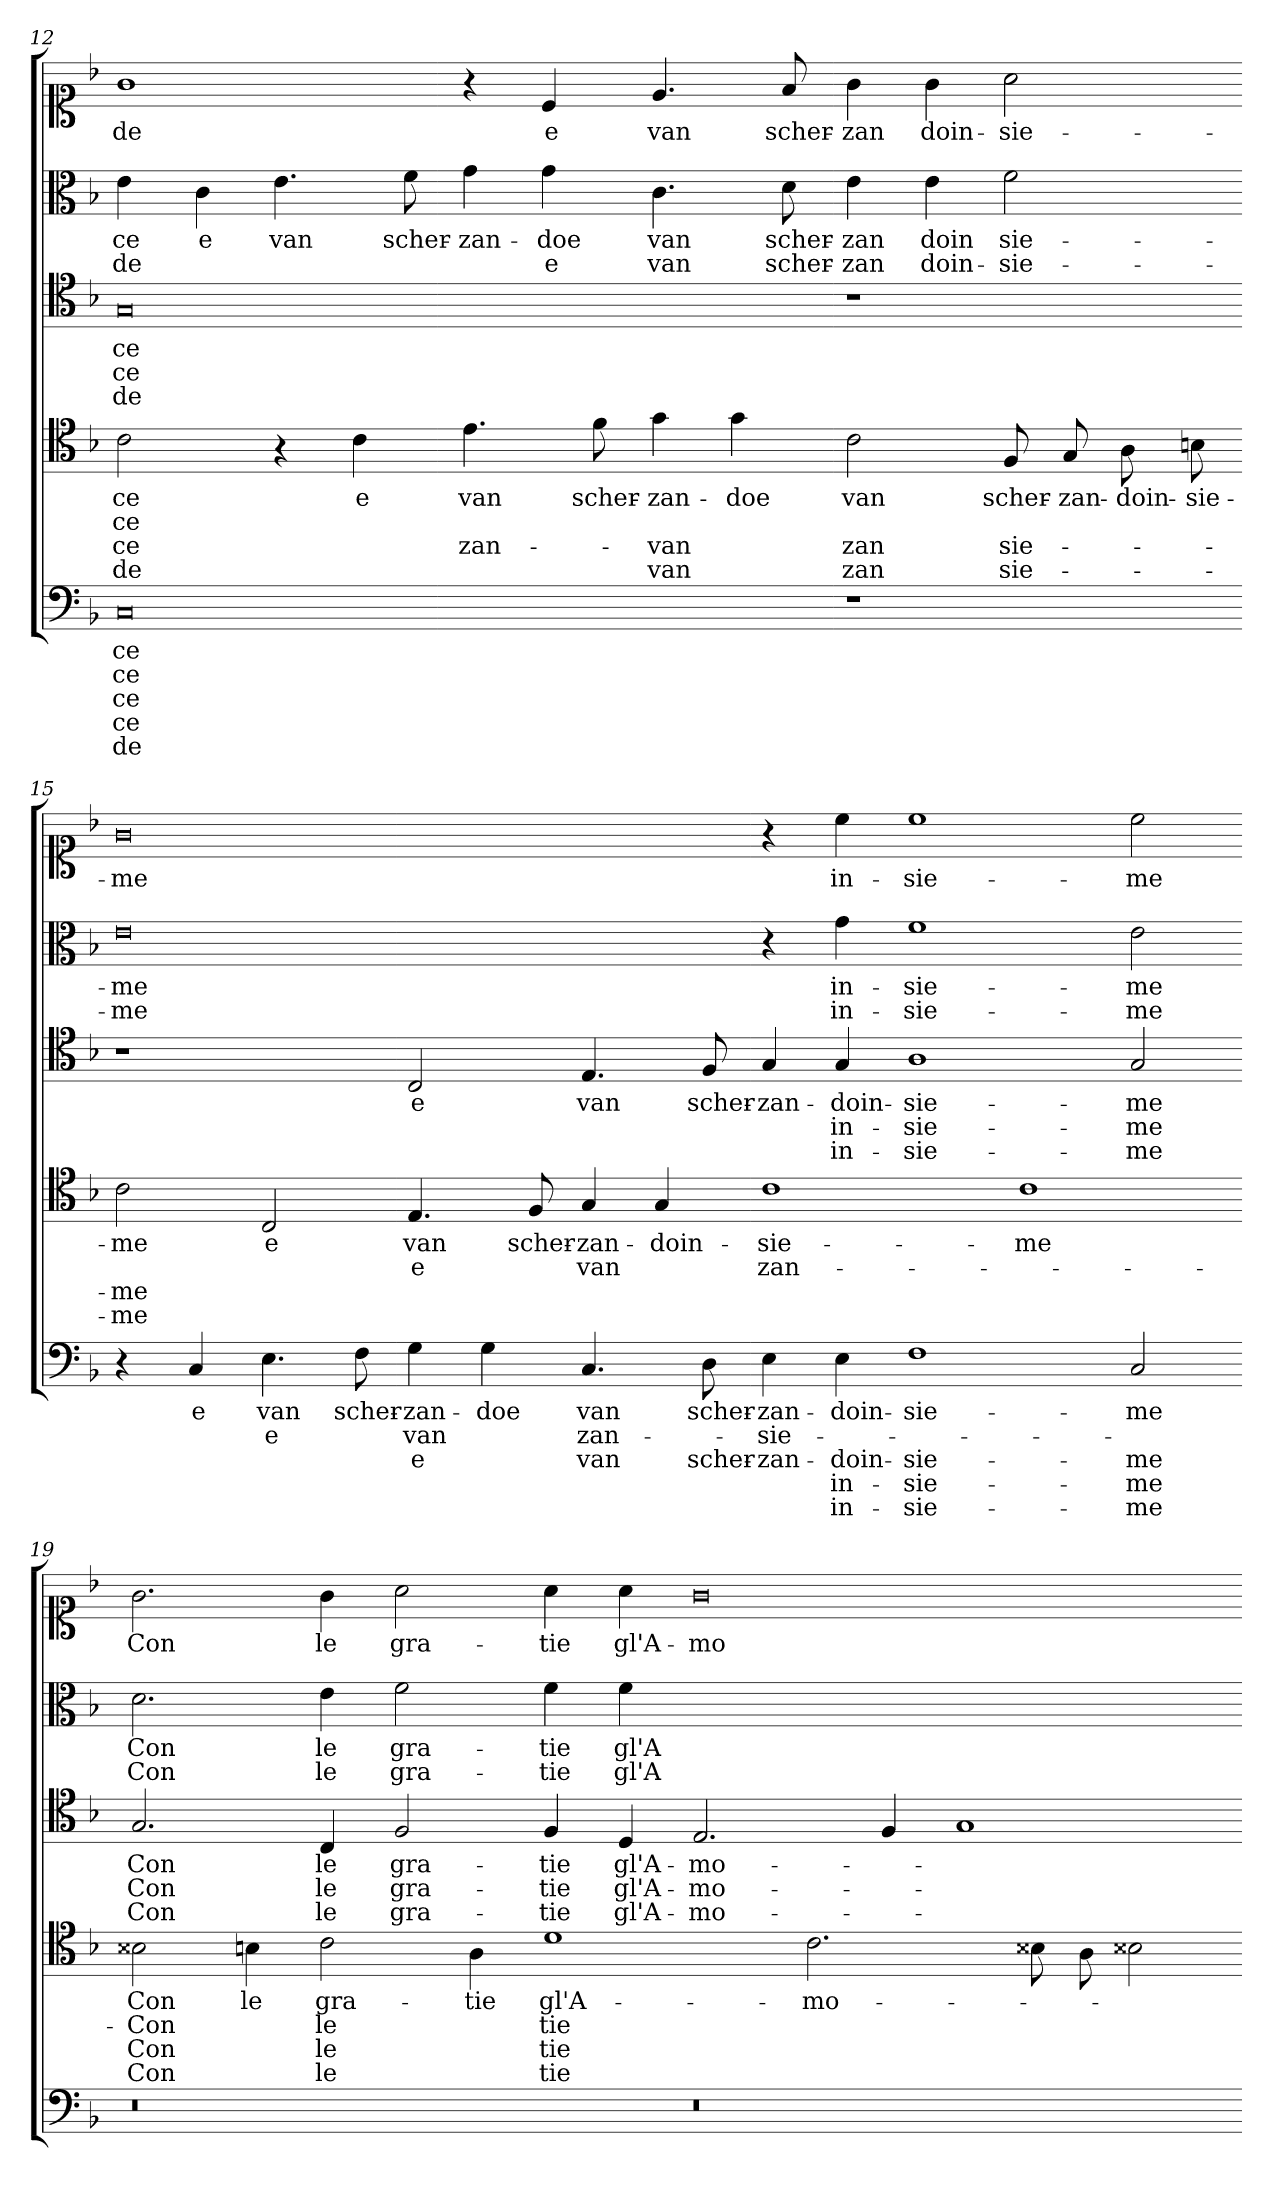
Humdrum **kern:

**kern	**text	**text	**text	**text	**text	**kern	**text	**text	**text	**text	**kern	**text	**text	**text	**kern	**text	**text	**kern	**text
*part5	*part5	*part5	*part5	*part5	*part5	*part4	*part4	*part4	*part4	*part4	*part3	*part3	*part3	*part3	*part2	*part2	*part2	*part1	*part1
*staff5	*staff5	*staff5	*staff5	*staff5	*staff5	*staff4	*staff4	*staff4	*staff4	*staff4	*staff3	*staff3	*staff3	*staff3	*staff2	*staff2	*staff2	*staff1	*staff1
*clefF4	*	*	*	*	*	*clefC4	*	*	*	*	*clefC4	*	*	*	*clefC3	*	*	*clefC1	*
*k[b-]	*	*	*	*	*	*k[b-]	*	*	*	*	*k[b-]	*	*	*	*k[b-]	*	*	*k[b-]	*
=12	=12	=12	=12	=12	=12	=12	=12	=12	=12	=12	=12	=12	=12	=12	=12	=12	=12	=12	=12
0C	ce	ce	ce	ce	de	2c	ce	ce	ce	de	0G	ce	ce	de	4e	ce	de	1g	de
.	.	.	.	.	.	.	.	.	.	.	.	.	.	.	4c	e	.	.	.
.	.	.	.	.	.	4r	.	.	.	.	.	.	.	.	4.e	van	.	.	.
.	.	.	.	.	.	4c	e	.	.	.	.	.	.	.	.	.	.	.	.
.	.	.	.	.	.	.	.	.	.	.	.	.	.	.	8f	scher-	.	.	.
.	.	.	.	.	.	4.e	van	.	zan-	.	.	.	.	.	4g	zan-	.	4r	.
.	.	.	.	.	.	.	.	.	.	.	.	.	.	.	4g	doe	e	4c	e
.	.	.	.	.	.	8f	scher-	.	.	.	.	.	.	.	.	.	.	.	.
.	.	.	.	.	.	4g	zan-	.	van	van	.	.	.	.	4.c	van	van	4.e	van
.	.	.	.	.	.	4g	doe	.	.	.	.	.	.	.	.	.	.	.	.
.	.	.	.	.	.	.	.	.	.	.	.	.	.	.	8d	scher-	scher-	8f	scher-
=14-	=14-	=14-	=14-	=14-	=14-	=14-	=14-	=14-	=14-	=14-	=14-	=14-	=14-	=14-	=14-	=14-	=14-	=14-	=14-
1r	.	.	.	.	.	2c	van	.	zan	zan	1r	.	.	.	4e	zan	zan	4g	zan
.	.	.	.	.	.	.	.	.	.	.	.	.	.	.	4e	doin	doin-	4g	doin-
.	.	.	.	.	.	8F	scher-	.	sie-	sie-	.	.	.	.	2f	sie-	sie-	2a	sie-
.	.	.	.	.	.	8G	zan-	.	.	.	.	.	.	.	.	.	.	.	.
.	.	.	.	.	.	8A\	doin-	.	.	.	.	.	.	.	.	.	.	.	.
.	.	.	.	.	.	8B	sie-	.	.	.	.	.	.	.	.	.	.	.	.
=15-	=15-	=15-	=15-	=15-	=15-	=15-	=15-	=15-	=15-	=15-	=15-	=15-	=15-	=15-	=15-	=15-	=15-	=15-	=15-
4r	.	.	.	.	.	2c	me	.	me	me	1r	.	.	.	0e	me	me	0g	me
4C	e	.	.	.	.	.	.	.	.	.	.	.	.	.	.	.	.	.	.
4.E	van	e	.	.	.	2C	e	.	.	.	.	.	.	.	.	.	.	.	.
8F	scher-	.	.	.	.	.	.	.	.	.	.	.	.	.	.	.	.	.	.
4G	zan-	van	e	.	.	4.E	van	e	.	.	2C	e	.	.	.	.	.	.	.
4G	doe	.	.	.	.	.	.	.	.	.	.	.	.	.	.	.	.	.	.
.	.	.	.	.	.	8F	scher-	.	.	.	.	.	.	.	.	.	.	.	.
4.C	van	zan-	van	.	.	4G	zan-	van	.	.	4.E	van	.	.	.	.	.	.	.
.	.	.	.	.	.	4G	doin-	.	.	.	.	.	.	.	.	.	.	.	.
8D	scher-	.	scher-	.	.	.	.	.	.	.	8F	scher-	.	.	.	.	.	.	.
=17-	=17-	=17-	=17-	=17-	=17-	=17-	=17-	=17-	=17-	=17-	=17-	=17-	=17-	=17-	=17-	=17-	=17-	=17-	=17-
4E	zan-	sie-	zan-	.	.	1c	sie-	zan-	.	.	4G	zan-	.	.	4r	.	.	4r	.
4E	doin-	.	doin-	in-	in-	.	.	.	.	.	4G	doin-	in-	in-	4g	in-	in-	4cc	in-
1F	sie-	.	sie-	sie-	sie-	.	.	.	.	.	1A	sie-	sie-	sie-	1f	sie-	sie-	1cc	sie-
.	.	.	.	.	.	1c	me	.	.	.	.	.	.	.	.	.	.	.	.
2C	me	.	me	me	me	.	.	.	.	.	2G	me	me	me	2e	me	me	2cc	me
=19-	=19-	=19-	=19-	=19-	=19-	=19-	=19-	=19-	=19-	=19-	=19-	=19-	=19-	=19-	=19-	=19-	=19-	=19-	=19-
0r	.	.	.	.	.	2B##X	Con	Con	Con	Con	2.G	Con	Con	Con	2.d	Con	Con	2.g	Con
.	.	.	.	.	.	4B	le	.	.	.	.	.	.	.	.	.	.	.	.
.	.	.	.	.	.	2c	gra-	le	le	le	4C	le	le	le	4e	le	le	4g	le
.	.	.	.	.	.	.	.	.	.	.	2F	gra-	gra-	gra-	2f	gra-	gra-	2a	gra-
.	.	.	.	.	.	4A	tie	.	.	.	.	.	.	.	.	.	.	.	.
.	.	.	.	.	.	1d	gl'A-	tie	tie	tie	4F	tie	tie	tie	4f	tie	tie	4a	tie
.	.	.	.	.	.	.	.	.	.	.	4D	gl'A-	gl'A-	gl'A-	4f	gl'A-	gl'A-	4a	gl'A-
0r	.	.	.	.	.	.	.	.	.	.	2.E	mo-	mo-	mo-	0ryy	.	.	0g	mo-
.	.	.	.	.	.	2.c	mo-	.	.	.	.	.	.	.	.	.	.	.	.
.	.	.	.	.	.	.	.	.	.	.	4F	.	.	.	.	.	.	.	.
.	.	.	.	.	.	.	.	.	.	.	1G	.	.	.	.	.	.	.	.
.	.	.	.	.	.	8B##X	.	.	.	.	.	.	.	.	.	.	.	.	.
.	.	.	.	.	.	8A	.	.	.	.	.	.	.	.	.	.	.	.	.
.	.	.	.	.	.	2B##X	.	.	.	.	.	.	.	.	.	.	.	.	.
=-	=-	=-	=-	=-	=-	=-	=-	=-	=-	=-	=-	=-	=-	=-	=-	=-	=-	=-	=-
*-	*-	*-	*-	*-	*-	*-	*-	*-	*-	*-	*-	*-	*-	*-	*-	*-	*-	*-	*-
